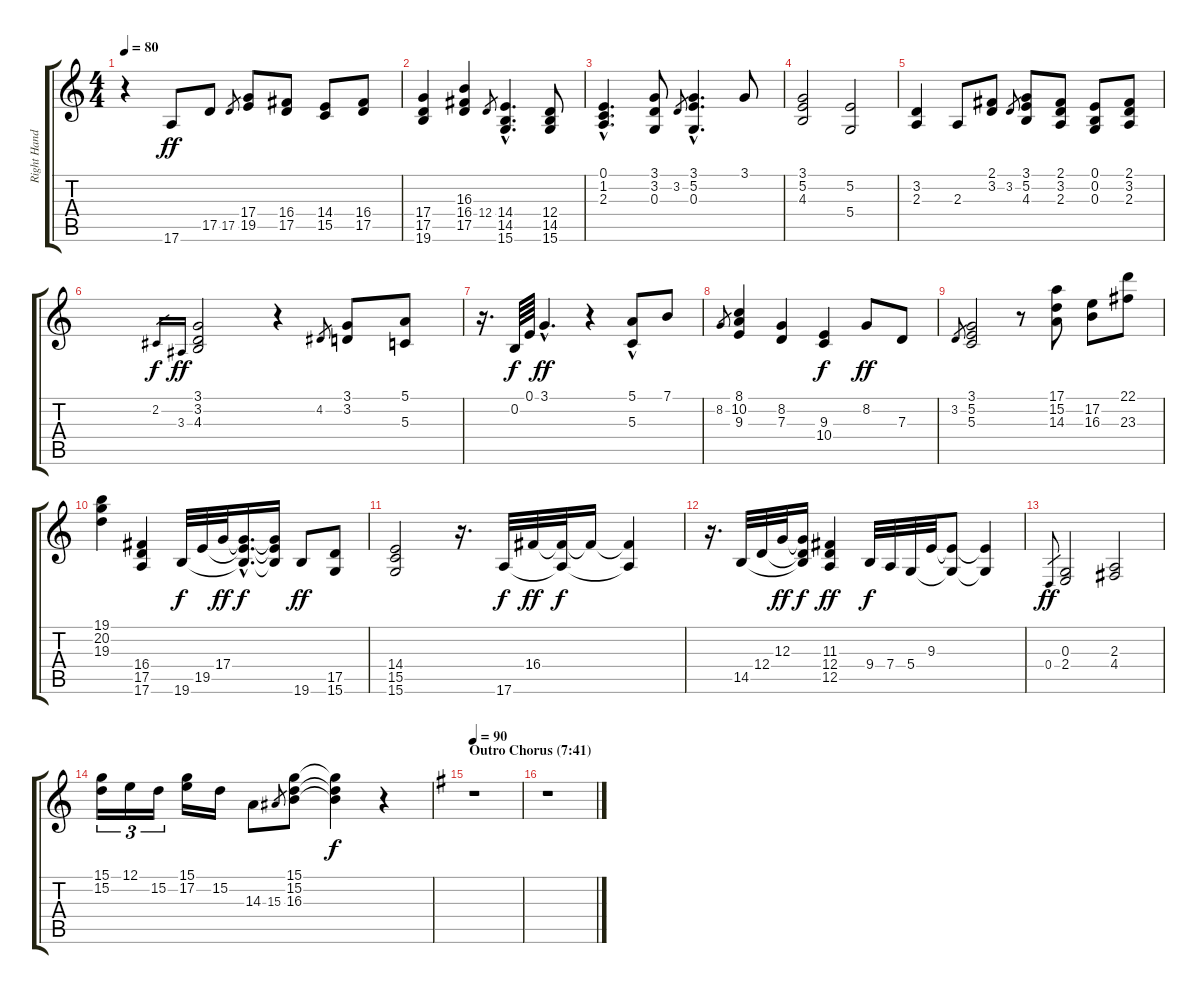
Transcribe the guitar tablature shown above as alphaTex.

\track ("Right Hand" "Right Hand") {instrument brightacousticpiano}
\staff {score tabs}
\tuning (E4 B3 G3 D3 A2 E2) {hide}
\ts (4 4)
\tempo 80
\clef g2
\ks c
r.4{dy f} 17.6.8{dy ff} 17.5.8 17.5.8{gr} (17.4 19.5).8 (16.4 17.5).8 (14.4 15.5).8 (16.4 17.5).8 |
(17.4 17.5 19.6).4 (16.3 16.4 17.5).4 12.4.8{gr} (14.4{hac} 14.5{hac} 15.6{hac}).4{d} (12.4 14.5 15.6).8 |
(0.1{hac} 1.2{hac} 2.3{hac}).4{d} (3.1 3.2 0.3).8 3.2.8{gr} (3.1{hac} 5.2{hac} 0.3{hac}).4{d} 3.1.8 |
(3.1 5.2 4.3).2 (5.2 5.4).2 |
(3.2 2.3).4 2.3.8 (2.1 3.2).8 3.2.8{gr} (3.1 5.2 4.3).8 (2.1 3.2 2.3).8 (0.1 0.2 0.3).8 (2.1 3.2 2.3).8 |
2.2.16{gr dy f} 3.3.16{gr dy ff} (3.1 3.2 4.3).2 r.4 4.2.8{gr} (3.1 3.2).8 (5.1 5.3).8 |
r.16{d} 0.2.64{dy f} 0.1.64 3.1{hac}.4{d dy ff} r.4 (5.1 5.3{hac}).8 7.1.8 |
8.2.8{gr} (8.1 10.2 9.3).4 (8.2 7.3).4 (9.3 10.4).4{dy f} 8.2.8{dy ff} 7.3.8 |
3.2.8{gr} (3.1 5.2 5.3).2 r.8 (17.1 15.2 14.3).8 (17.2 16.3).8 (22.1 23.3).8 |
(19.1 20.2 19.3).4 (16.4 17.5 17.6).4 19.6.32{dy f} 19.5.32 17.4.32{dy ff} (17.4{hac t} 19.5{hac t} 19.6{hac t}).16{d dy f} (17.4{t} 19.5{t} 19.6{t}).16 19.6.8{dy ff} (17.5 15.6).8 |
(14.4 15.5 15.6).2 r.16{d} 17.6.32{dy f} 16.4.32{dy ff} (16.4{t} 17.6{t}).32{dy f} 16.4{t}.16 (16.4{t} 17.6{t}).4 |
r.16{d} 14.5.32 12.4.32 12.3.32{dy ff} (12.3{t} 12.4{t} 14.5{t}).16{dy f} (11.3 12.4 12.5).4{dy ff} 9.4.32{dy f} 7.4.32 5.4.32 9.3.32 (9.3{t} 5.4{t}).8 (9.3{t} 5.4{t}).4 |
0.4.8{gr dy ff} (0.3 2.4).2 (2.3 4.4).2 |
(15.1 15.2).16{tu (3 2)} 12.1.16{tu (3 2)} 15.2.16{tu (3 2)} (15.1 17.2).16 15.2.16 14.3.8 15.3.8{gr} (15.1 15.2 16.3).8 (15.1{t} 15.2{t} 16.3{t}).4{dy f} r.4 |
\section ("" "Outro Chorus (7:41)")
\tempo 90
\ks g
r.1 |
r.1
